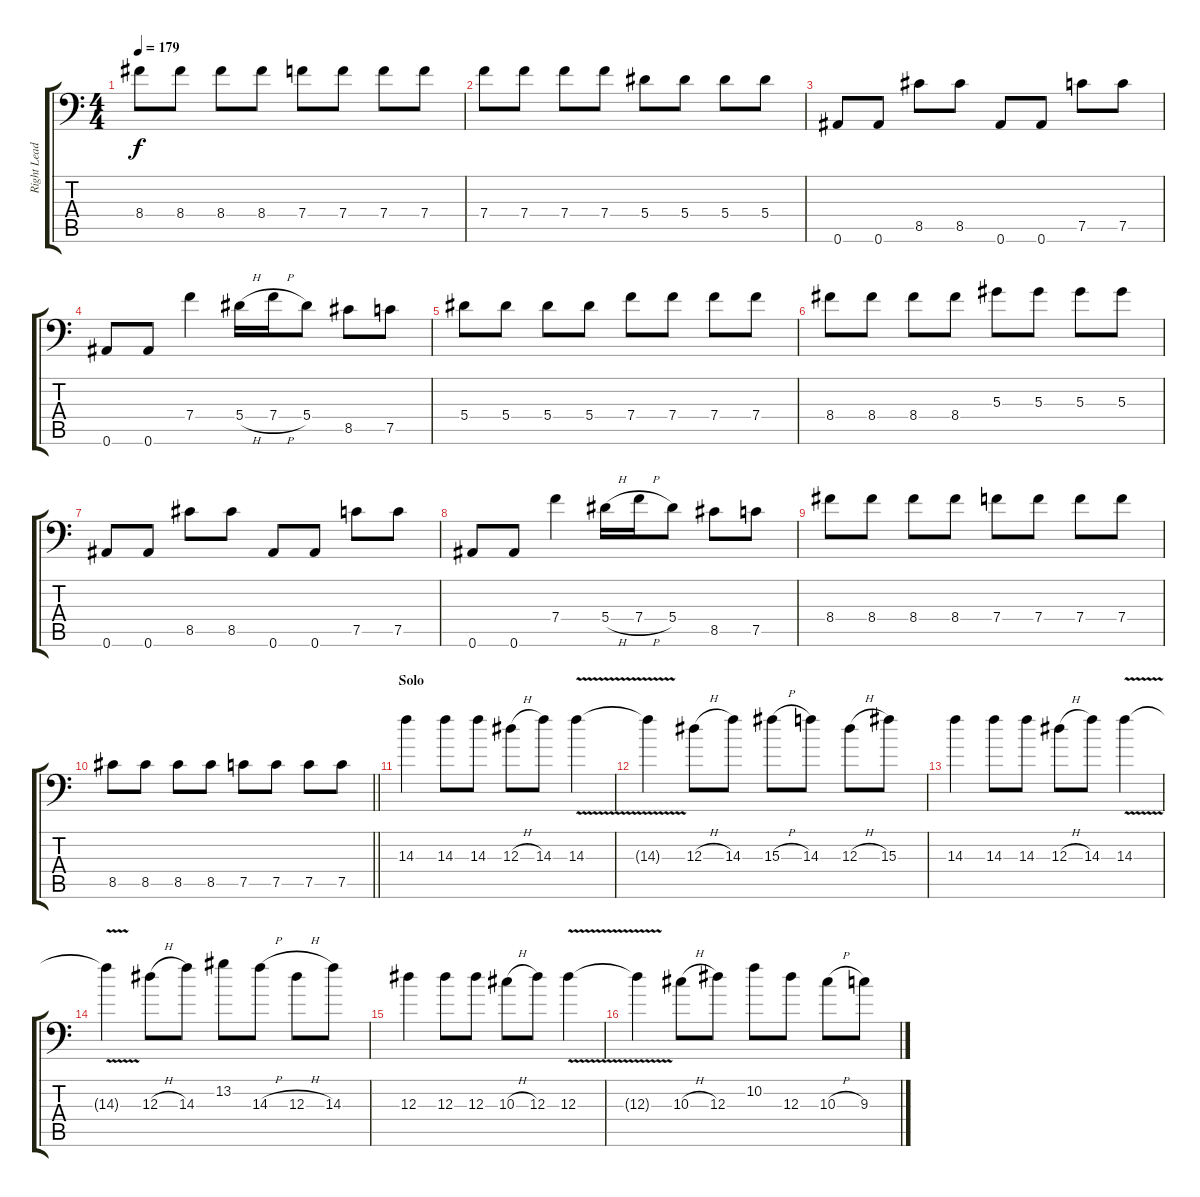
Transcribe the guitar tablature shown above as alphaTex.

\track ("Right Lead 1" "Right Lead") {instrument distortionguitar}
\staff {score tabs}
\tuning (C4 G3 Eb3 Bb2 F2 Bb1) {hide}
\ts (4 4)
\tempo 179
\clef f4
\ks c
8.4.8{dy f} 8.4.8 8.4.8 8.4.8 7.4.8 7.4.8 7.4.8 7.4.8 |
7.4.8 7.4.8 7.4.8 7.4.8 5.4.8 5.4.8 5.4.8 5.4.8 |
0.6.8 0.6.8 8.5.8 8.5.8 0.6.8 0.6.8 7.5.8 7.5.8 |
0.6.8 0.6.8 7.4.4 5.4{h}.16 7.4{h}.16 5.4.8 8.5.8 7.5.8 |
5.4.8 5.4.8 5.4.8 5.4.8 7.4.8 7.4.8 7.4.8 7.4.8 |
8.4.8 8.4.8 8.4.8 8.4.8 5.3.8 5.3.8 5.3.8 5.3.8 |
0.6.8 0.6.8 8.5.8 8.5.8 0.6.8 0.6.8 7.5.8 7.5.8 |
0.6.8 0.6.8 7.4.4 5.4{h}.16 7.4{h}.16 5.4.8 8.5.8 7.5.8 |
8.4.8 8.4.8 8.4.8 8.4.8 7.4.8 7.4.8 7.4.8 7.4.8 |
\barLineRight lightlight
8.5.8 8.5.8 8.5.8 8.5.8 7.5.8 7.5.8 7.5.8 7.5.8 |
\section ("" "Solo")
14.3.4 14.3.8 14.3.8 12.3{h}.8 14.3.8 14.3{v}.4 |
14.3{t}.4 12.3{h}.8 14.3.8 15.3{h}.8 14.3.8 12.3{h}.8 15.3.8 |
14.3.4 14.3.8 14.3.8 12.3{h}.8 14.3.8 14.3{v}.4 |
14.3{t}.4 12.3{h}.8 14.3.8 13.2.8 14.3{h}.8 12.3{h}.8 14.3.8 |
12.3.4 12.3.8 12.3.8 10.3{h}.8 12.3.8 12.3{v}.4 |
12.3{t}.4 10.3{h}.8 12.3.8 10.2.8 12.3.8 10.3{h}.8 9.3.8
